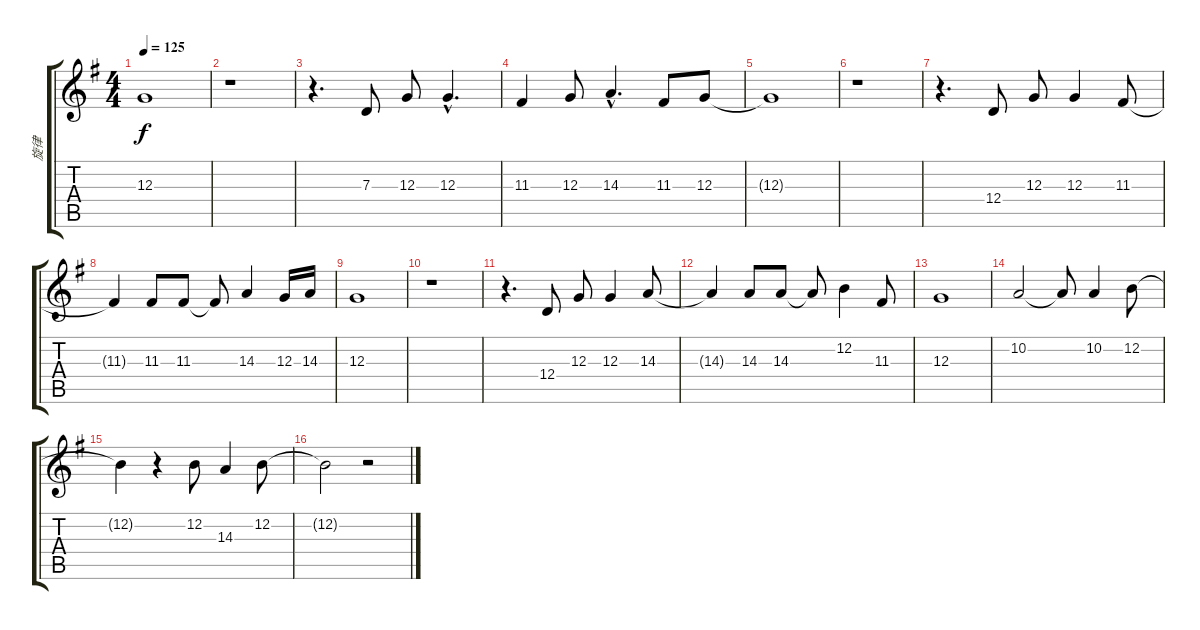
\track ("旋律" "旋律") {instrument accordion}
\staff {score tabs}
\tuning (E4 B3 G3 D3 A2 E2) {hide}
\ts (4 4)
\tempo 125
\clef g2
\ks g
12.3{t}.1{dy f} |
r.1 |
r.4{d} 7.3.8 12.3.8 12.3{hac}.4{d} |
11.3.4 12.3.8 14.3{hac}.4{d} 11.3.8 12.3.8 |
12.3{t}.1 |
r.1 |
r.4{d} 12.4.8 12.3.8 12.3.4 11.3.8 |
11.3{t}.4 11.3.8 11.3.8 11.3{t}.8 14.3.4 12.3.16 14.3.16 |
12.3.1 |
r.1 |
r.4{d} 12.4.8 12.3.8 12.3.4 14.3.8 |
14.3{t}.4 14.3.8 14.3.8 14.3{t}.8 12.2.4 11.3.8 |
12.3.1 |
10.2.2 10.2{t}.8 10.2.4 12.2.8 |
12.2{t}.4 r.4 12.2.8 14.3.4 12.2.8 |
12.2{t}.2 r.2
